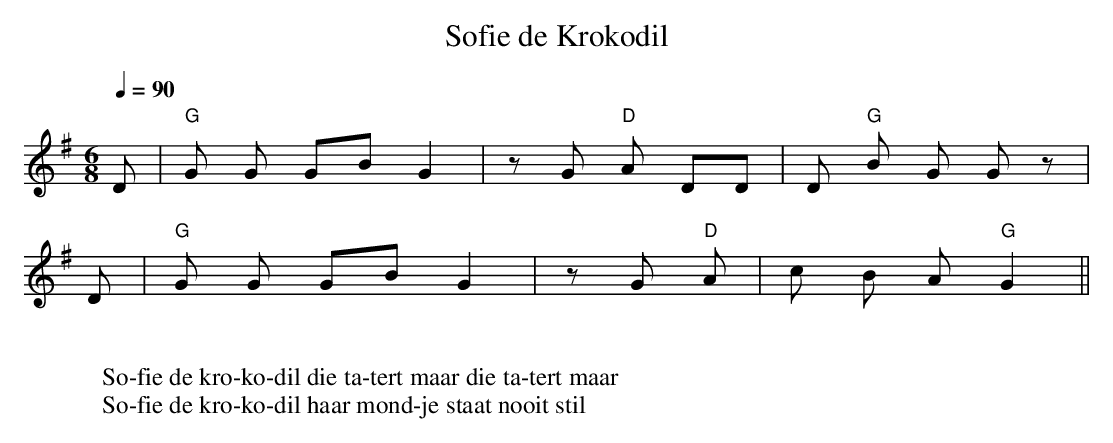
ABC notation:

X:1
T: Sofie de Krokodil
M: 6/8
Q:1/4=90
L: 1/8
K: G
D|"G" G G GB G2|z G "D"A DD|D "G" B G G z|
D| "G"G G GB G2| z G "D"A|c B A "G"G2 ||
W:
W: So-fie de kro-ko-dil die ta-tert maar die ta-tert maar
W: So-fie de kro-ko-dil haar mond-je staat nooit stil
